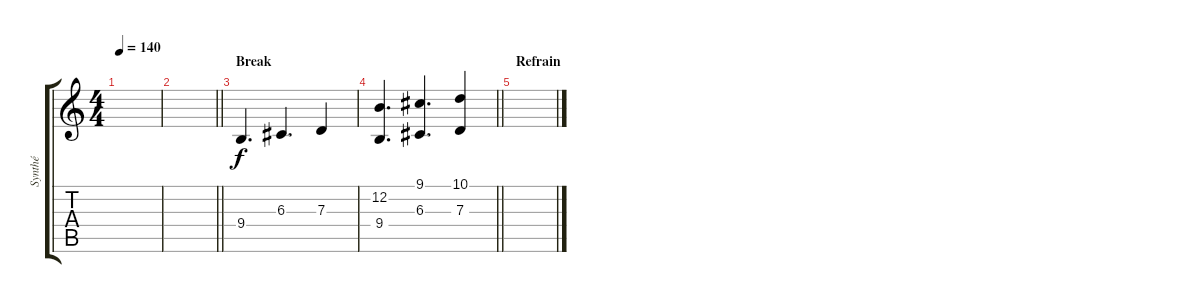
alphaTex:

\track ("Synthé" "Synthé") {instrument lead2sawtooth}
\staff {score tabs}
\tuning (E4 B3 G3 D3 A2 E2) {hide}
\ts (4 4)
\tempo 140
\clef g2
\ks c
|
\barLineRight lightlight
|
\section ("" "Break")
9.4.4{d} 6.3.4{d} 7.3.4 |
\barLineRight lightlight
(12.2 9.4).4{d} (9.1 6.3).4{d} (10.1 7.3).4 |
\section ("" "Refrain")
